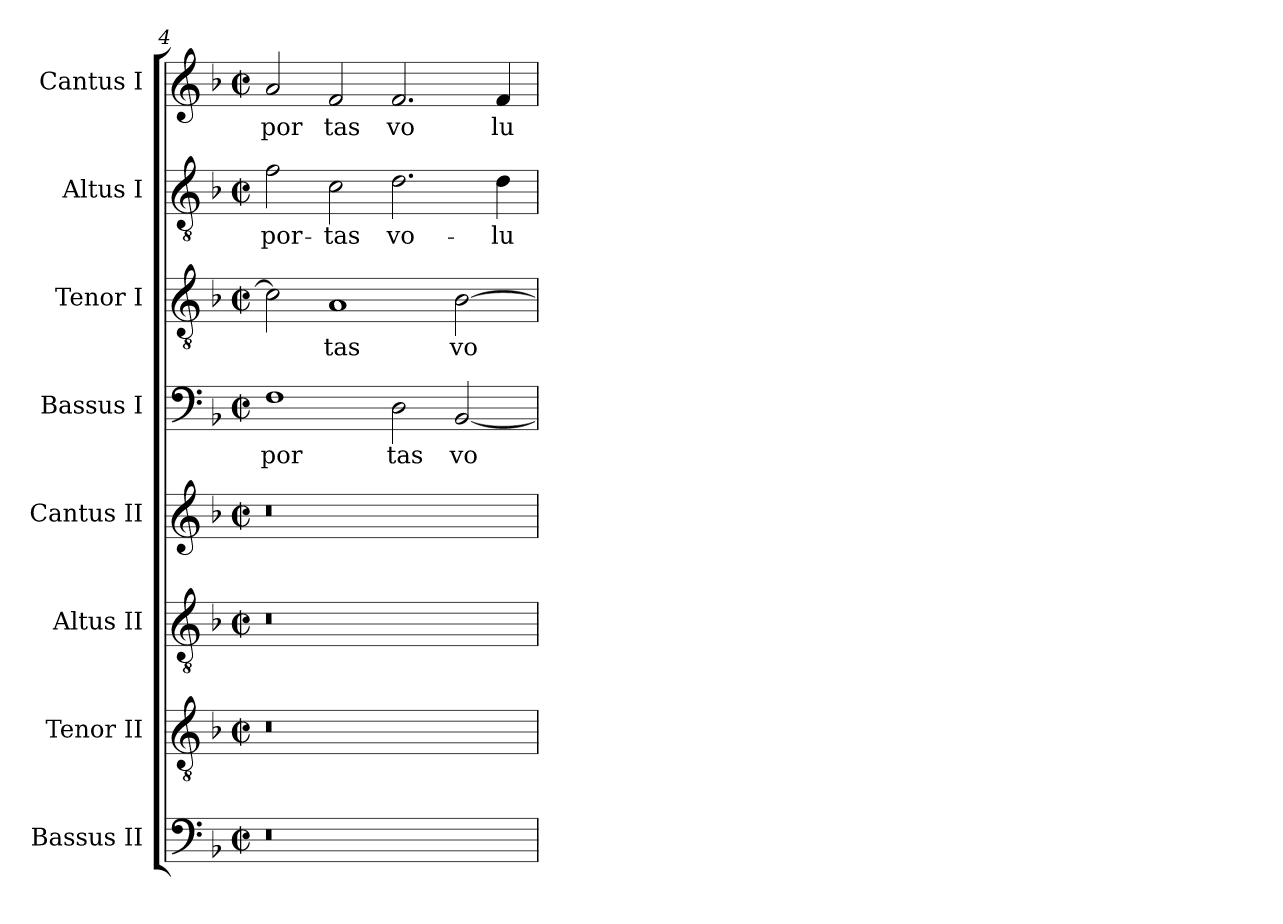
**kern	**kern	**kern	**kern	**kern	**text	**kern	**text	**kern	**text	**kern	**text
*part8	*part7	*part6	*part5	*part4	*part4	*part3	*part3	*part2	*part2	*part1	*part1
*staff8	*staff7	*staff6	*staff5	*staff4	*staff4	*staff3	*staff3	*staff2	*staff2	*staff1	*staff1
*I"Bassus II	*I"Tenor II	*I"Altus II	*I"Cantus II	*I"Bassus I	*	*I"Tenor I	*	*I"Altus I	*	*I"Cantus I	*
*clefF4	*clefGv2	*clefGv2	*clefG2	*clefF4	*	*clefGv2	*	*clefGv2	*	*clefG2	*
*k[b-]	*k[b-]	*k[b-]	*k[b-]	*k[b-]	*	*k[b-]	*	*k[b-]	*	*k[b-]	*
*F:	*F:	*F:	*F:	*F:	*	*F:	*	*F:	*	*F:	*
*M2/2	*M2/2	*M2/2	*M2/2	*M2/2	*	*M2/2	*	*M2/2	*	*M2/2	*
*met(c|)	*met(c|)	*met(c|)	*met(c|)	*met(c|)	*	*met(c|)	*	*met(c|)	*	*met(c|)	*
=4	=4	=4	=4	=4	=4	=4	=4	=4	=4	=4	=4
!	!	!	!	!	!LO:LY:b:cj	!	!	!	!LO:LY:b:cj	!	!LO:LY:b:cj
0r	0r	0r	0r	1F	por	2c\]	.	2f\	por-	2a/	por
!	!	!	!	!	!	!	!LO:LY:b:cj	!	!LO:LY:b:cj	!	!LO:LY:b:cj
.	.	.	.	.	.	1A	tas	2c\	-tas	2f/	tas
!	!	!	!	!	!LO:LY:b:cj	!	!	!	!LO:LY:b:cj	!	!LO:LY:b:cj
.	.	.	.	2D\	tas	.	.	2.d\	vo-	2.f/	vo
!	!	!	!	!	!LO:LY:b:cj	!	!LO:LY:b:cj	!	!	!	!
.	.	.	.	[<2BB-/	vo	[>2B-\	vo	.	.	.	.
!	!	!	!	!	!	!	!	!	!LO:LY:b:cj	!	!LO:LY:b:cj
.	.	.	.	.	.	.	.	4d\	-lu	4f/	lu
=	=	=	=	=	=	=	=	=	=	=	=
*-	*-	*-	*-	*-	*-	*-	*-	*-	*-	*-	*-
